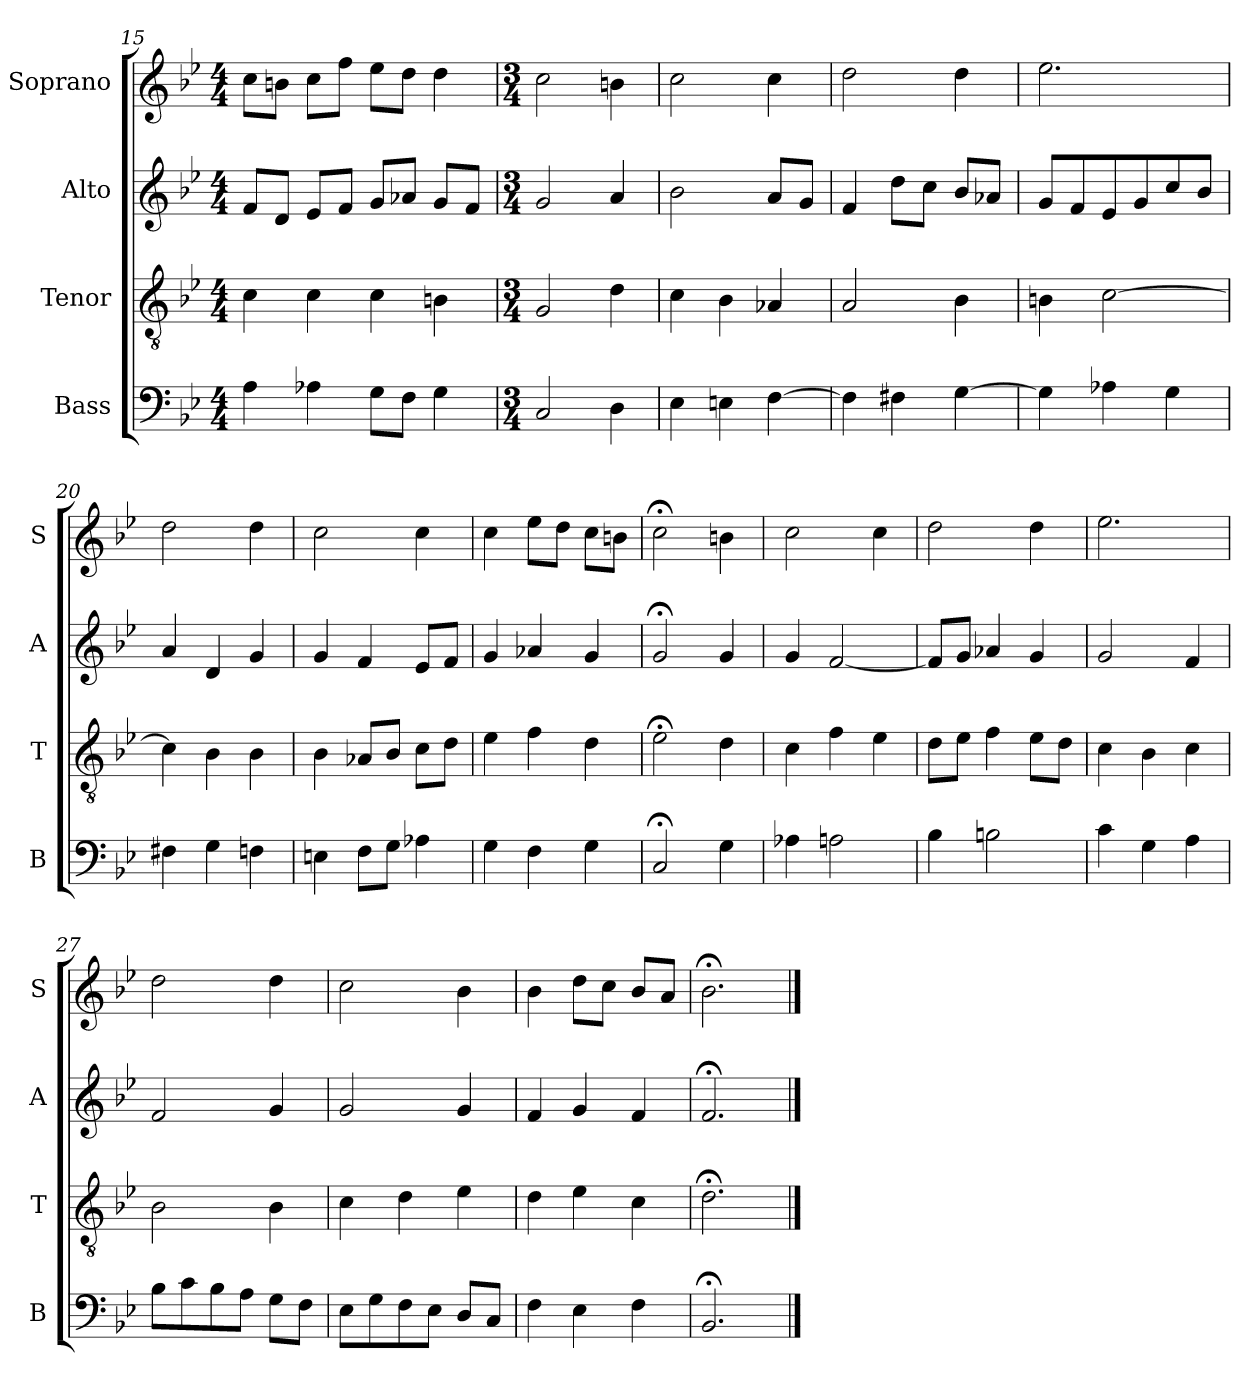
**kern	**kern	**kern	**kern
*part4	*part3	*part2	*part1
*staff4	*staff3	*staff2	*staff1
*I"Bass	*I"Tenor	*I"Alto	*I"Soprano
*I'B	*I'T	*I'A	*I'S
*clefF4	*clefGv2	*clefG2	*clefG2
*k[b-e-]	*k[b-e-]	*k[b-e-]	*k[b-e-]
*M4/4	*M4/4	*M4/4	*M4/4
=15	=15	=15	=15
4A\	4c\	8f/L	8cc\L
.	.	8d/J	8bn\J
4A-X\	4c\	8e-/L	8cc\L
.	.	8f/J	8ff\J
8G\L	4c\	8g/L	8ee-\L
8F\J	.	8a-X/J	8dd\J
4G\	4Bn\	8g/L	4dd\
.	.	8f/J	.
=16	=16	=16	=16
*M3/4	*M3/4	*M3/4	*M3/4
2C/	2G/	2g/	2cc\
4D\	4d\	4a/	4bn\
=17	=17	=17	=17
4E-\	4c\	2b-\	2cc\
4En\	4B-\	.	.
[4F\	4A-X/	8a/L	4cc\
.	.	8g/J	.
=18	=18	=18	=18
4F\]	2A/	4f/	2dd\
4F#X\	.	8dd\L	.
.	.	8cc\J	.
[4G\	4B-\	8b-/L	4dd\
.	.	8a-X/J	.
=19	=19	=19	=19
4G\]	4Bn\	8g/L	2.ee-\
.	.	8f/	.
4A-X\	[2c\	8e-/	.
.	.	8g/	.
4G\	.	8cc/	.
.	.	8b-/J	.
=20	=20	=20	=20
4F#X\	4c\]	4a/	2dd\
4G\	4B-\	4d/	.
4Fn\	4B-\	4g/	4dd\
=21	=21	=21	=21
4En\	4B-\	4g/	2cc\
8F\L	8A-X/L	4f/	.
8G\J	8B-/J	.	.
4A-X\	8c\L	8e-/L	4cc\
.	8d\J	8f/J	.
=22	=22	=22	=22
4G\	4e-\	4g/	4cc\
4F\	4f\	4a-X/	8ee-\L
.	.	.	8dd\J
4G\	4d\	4g/	8cc\L
.	.	.	8bn\J
=23	=23	=23	=23
2C;</	2e-;<\	2g;</	2cc;<\
4G\	4d\	4g/	4bn\
=24	=24	=24	=24
4A-X\	4c\	4g/	2cc\
2An\	4f\	[2f/	.
.	4e-\	.	4cc\
=25	=25	=25	=25
4B-\	8d\L	8f/L]	2dd\
.	8e-\J	8g/J	.
2Bn\	4f\	4a-X/	.
.	8e-\L	4g/	4dd\
.	8d\J	.	.
=26	=26	=26	=26
4c\	4c\	2g/	2.ee-\
4G\	4B-\	.	.
4A\	4c\	4f/	.
=27	=27	=27	=27
8B-\L	2B-\	2f/	2dd\
8c\	.	.	.
8B-\	.	.	.
8A\J	.	.	.
8G\L	4B-\	4g/	4dd\
8F\J	.	.	.
=28	=28	=28	=28
8E-\L	4c\	2g/	2cc\
8G\	.	.	.
8F\	4d\	.	.
8E-\J	.	.	.
8D/L	4e-\	4g/	4b-\
8C/J	.	.	.
=29	=29	=29	=29
4F\	4d\	4f/	4b-\
4E-\	4e-\	4g/	8dd\L
.	.	.	8cc\J
4F\	4c\	4f/	8b-/L
.	.	.	8a/J
=30	=30	=30	=30
2.BB-;</	2.d;<\	2.f;</	2.b-;<\
==	==	==	==
*-	*-	*-	*-
